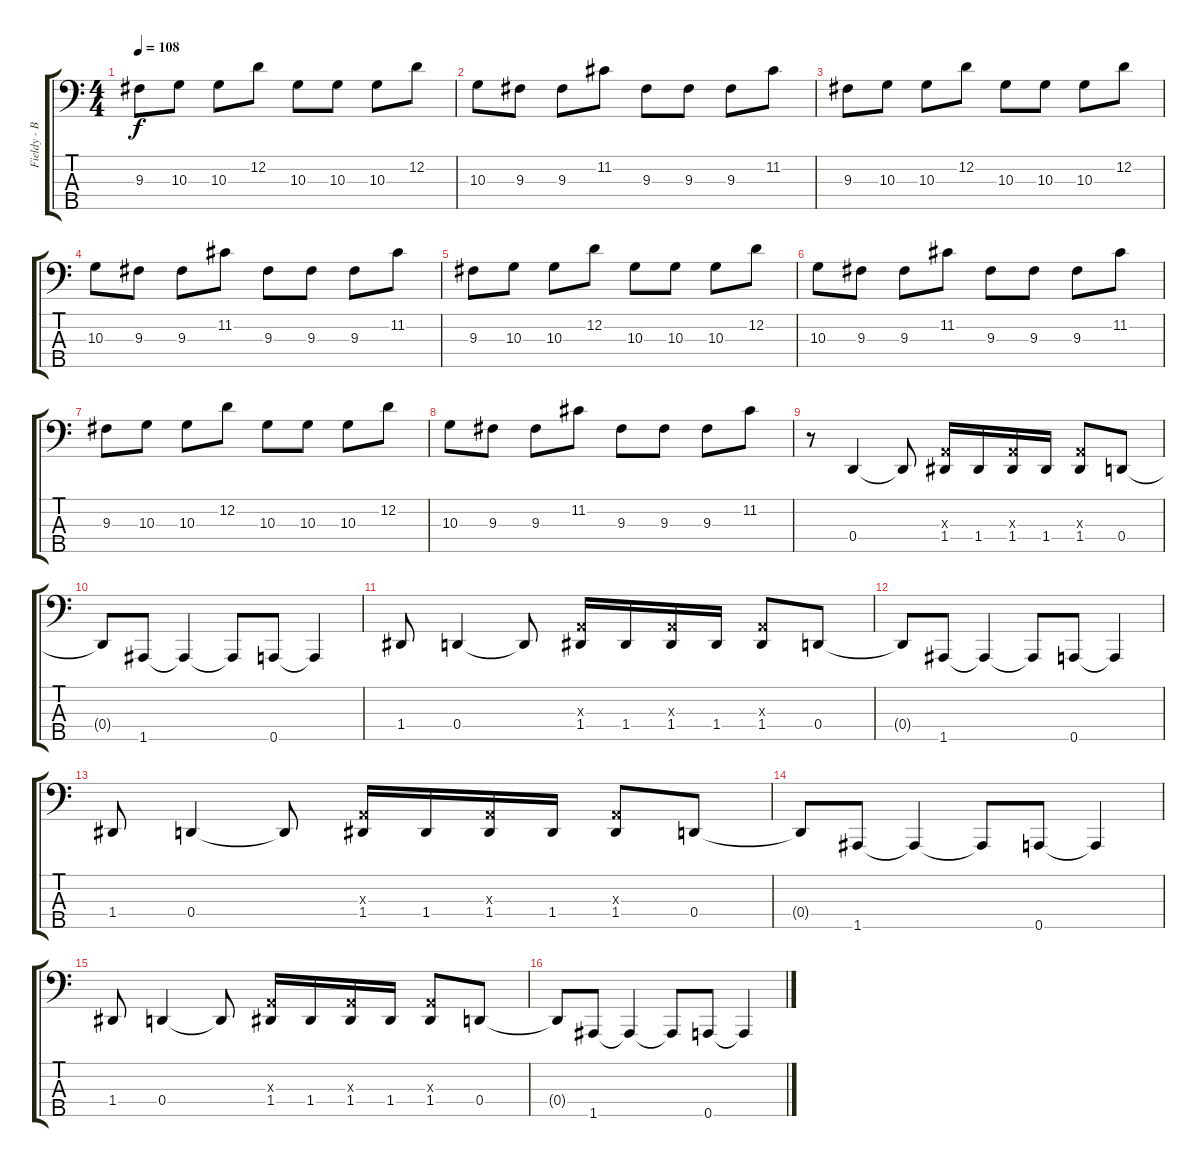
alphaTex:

\track ("Fieldy - Bass" "Fieldy - B") {instrument slapbass1}
\staff {score tabs}
\tuning (G2 D2 A1 D1 A0) {hide}
\ts (4 4)
\tempo 108
\clef f4
\ks c
9.3.8{dy f} 10.3.8 10.3.8 12.2.8 10.3.8 10.3.8 10.3.8 12.2.8 |
10.3.8 9.3.8 9.3.8 11.2.8 9.3.8 9.3.8 9.3.8 11.2.8 |
9.3.8 10.3.8 10.3.8 12.2.8 10.3.8 10.3.8 10.3.8 12.2.8 |
10.3.8 9.3.8 9.3.8 11.2.8 9.3.8 9.3.8 9.3.8 11.2.8 |
9.3.8 10.3.8 10.3.8 12.2.8 10.3.8 10.3.8 10.3.8 12.2.8 |
10.3.8 9.3.8 9.3.8 11.2.8 9.3.8 9.3.8 9.3.8 11.2.8 |
9.3.8 10.3.8 10.3.8 12.2.8 10.3.8 10.3.8 10.3.8 12.2.8 |
10.3.8 9.3.8 9.3.8 11.2.8 9.3.8 9.3.8 9.3.8 11.2.8 |
r.8{volume 14 instrument slapbass1} 0.4.4 0.4{t}.8 (0.3{x} 1.4).16 1.4.16 (0.3{x} 1.4).16 1.4.16 (0.3{x} 1.4).8 0.4.8 |
0.4{t}.8 1.5.8 1.5{t}.4 1.5{t}.8 0.5.8 0.5{t}.4 |
1.4.8 0.4.4 0.4{t}.8 (0.3{x} 1.4).16 1.4.16 (0.3{x} 1.4).16 1.4.16 (0.3{x} 1.4).8 0.4.8 |
0.4{t}.8 1.5.8 1.5{t}.4 1.5{t}.8 0.5.8 0.5{t}.4 |
1.4.8 0.4.4 0.4{t}.8 (0.3{x} 1.4).16 1.4.16 (0.3{x} 1.4).16 1.4.16 (0.3{x} 1.4).8 0.4.8 |
0.4{t}.8 1.5.8 1.5{t}.4 1.5{t}.8 0.5.8 0.5{t}.4 |
1.4.8 0.4.4 0.4{t}.8 (0.3{x} 1.4).16 1.4.16 (0.3{x} 1.4).16 1.4.16 (0.3{x} 1.4).8 0.4.8 |
0.4{t}.8 1.5.8 1.5{t}.4 1.5{t}.8 0.5.8 0.5{t}.4
